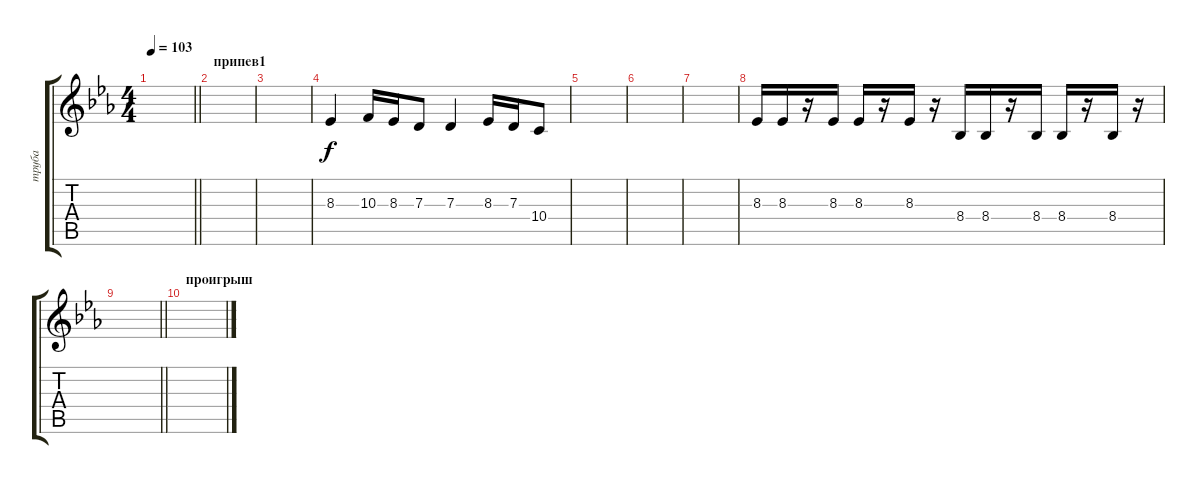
\track ("труба" "труба") {instrument trumpet}
\staff {score tabs}
\tuning (E4 B3 G3 D3 A2 E2) {hide}
\ts (4 4)
\tempo 103
\clef g2
\barLineRight lightlight
\ks cminor
|
\section ("" "припев1")
|
|
8.3.4 10.3.16 8.3.16 7.3.8 7.3.4 8.3.16 7.3.16 10.4.8 |
|
|
|
8.3.16 8.3.16 r.16 8.3.16 8.3.16 r.16 8.3.16 r.16 8.4.16 8.4.16 r.16 8.4.16 8.4.16 r.16 8.4.16 r.16 |
\barLineRight lightlight
|
\section ("" "проигрыш")
